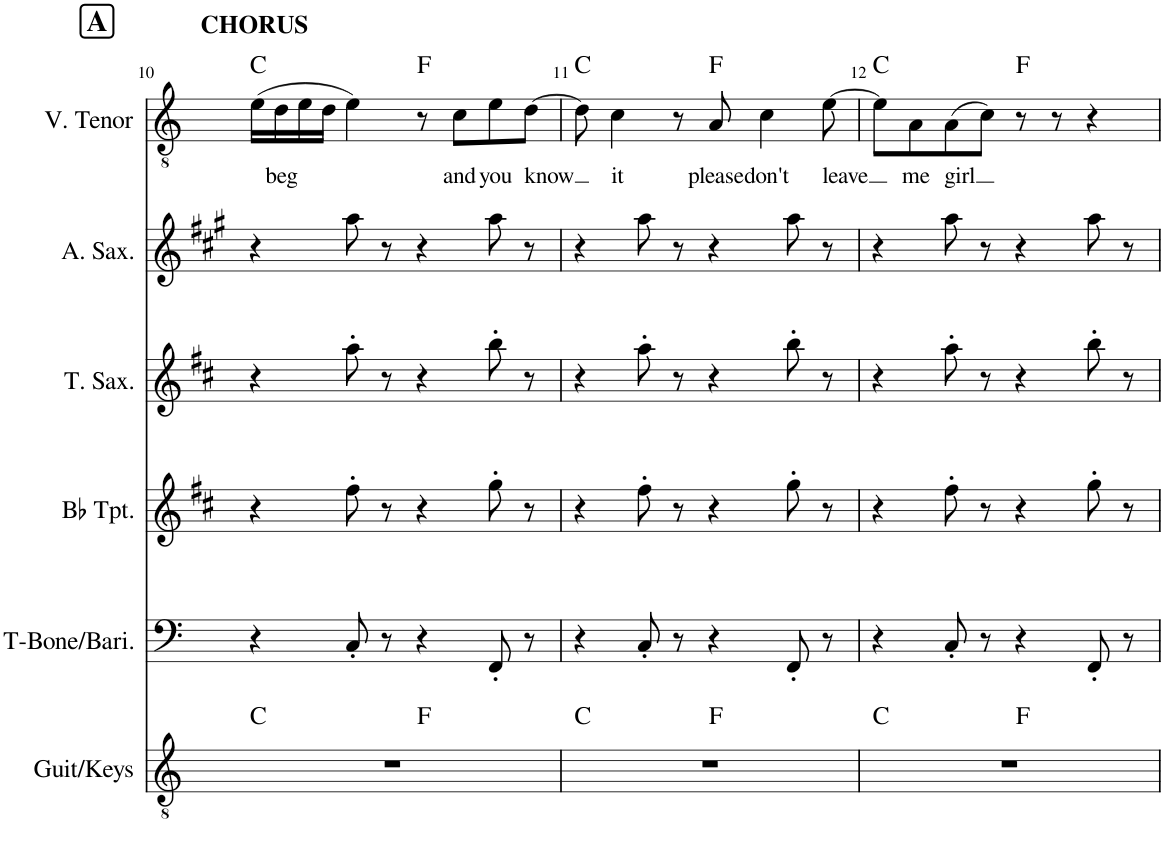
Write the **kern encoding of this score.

**kern	**harte	**kern	**kern	**kern	**kern	**kern	**text	**harte
*part6	*part6	*part5	*part4	*part3	*part2	*part1	*part1	*part1
*staff6	*	*staff5	*staff4	*staff3	*staff2	*staff1	*staff1	*
*I"Guit/Keys	*	*I"T-Bone/Bari	*I"Bb Trumpet	*I"Tenor Sax	*I"Alto Saxophone	*I"V. Tenor	*	*
*I'Guit/Keys	*	*I'T-Bone/Bari.	*I'Bb Tpt.	*I'T. Sax.	*I'A. Sax.	*I'V. Tenor	*	*
!!LO:PB:g=z
*clefGv2	*	*clefF4	*clefG2	*clefG2	*clefG2	*clefGv2	*	*
*	*	*	*Trd1c2	*Trd8c14	*Trd5c9	*	*	*
*k[]	*	*k[]	*k[f#c#]	*k[f#c#]	*k[f#c#g#]	*k[]	*	*
*M4/4	*	*M4/4	*M4/4	*M4/4	*M4/4	*M4/4	*	*
!!LO:REH:place=s1:a:B:cj:fs=14:t=A
=10	=10	=10	=10	=10	=10	=10	=10	=10
*^	*	*	*	*	*	*	*	*
1r	2ryy	C:maj	4r	4r	4r	4r	(16e\LL	.	C:maj
!	!	!	!	!	!	!	!	!LO:LY:b	!
.	.	.	.	.	.	.	16d\	beg	.
.	.	.	.	.	.	.	16e\	.	.
.	.	.	.	.	.	.	16d\JJ	.	.
!	!	!	!	!	!	!	!LO:TX:a:B:t=CHORUS	!	!
.	.	.	8C'/	8ff#'\	8aa'\	8aa\	4e\)	.	.
.	.	.	8r	8r	8r	8r	.	.	.
.	2ryy	F:maj	4r	4r	4r	4r	8r	.	F:maj
!	!	!	!	!	!	!	!	!LO:LY:b	!
.	.	.	.	.	.	.	8c\L	and	.
!	!	!	!	!	!	!	!	!LO:LY:b	!
.	.	.	8FF'/	8gg'\	8bb'\	8aa\	8e\	you	.
!	!	!	!	!	!	!	!	!LO:LY:b	!
.	.	.	8r	8r	8r	8r	[8d\J	know	.
=11	=11	=11	=11	=11	=11	=11	=11	=11	=11
1r	2ryy	C:maj	4r	4r	4r	4r	8d\]	.	C:maj
!	!	!	!	!	!	!	!	!LO:LY:b	!
.	.	.	.	.	.	.	4c\	it	.
.	.	.	8C'/	8ff#'\	8aa'\	8aa\	.	.	.
.	.	.	8r	8r	8r	8r	8r	.	.
!	!	!	!	!	!	!	!	!LO:LY:b	!
.	2ryy	F:maj	4r	4r	4r	4r	8A/	please	F:maj
!	!	!	!	!	!	!	!	!LO:LY:b	!
.	.	.	.	.	.	.	4c\	don't	.
.	.	.	8FF'/	8gg'\	8bb'\	8aa\	.	.	.
!	!	!	!	!	!	!	!	!LO:LY:b	!
.	.	.	8r	8r	8r	8r	[8e\	leave	.
=12	=12	=12	=12	=12	=12	=12	=12	=12	=12
1r	2ryy	C:maj	4r	4r	4r	4r	8e\L]	.	C:maj
!	!	!	!	!	!	!	!	!LO:LY:b	!
.	.	.	.	.	.	.	8A\	me	.
!	!	!	!	!	!	!	!	!LO:LY:b	!
.	.	.	8C'/	8ff#'\	8aa'\	8aa\	(8A\	girl	.
.	.	.	8r	8r	8r	8r	8c\J)	.	.
.	2ryy	F:maj	4r	4r	4r	4r	8r	.	F:maj
.	.	.	.	.	.	.	8r	.	.
.	.	.	8FF'/	8gg'\	8bb'\	8aa\	4r	.	.
.	.	.	8r	8r	8r	8r	.	.	.
*v	*v	*	*	*	*	*	*	*	*
=	=	=	=	=	=	=	=	=
*-	*-	*-	*-	*-	*-	*-	*-	*-
